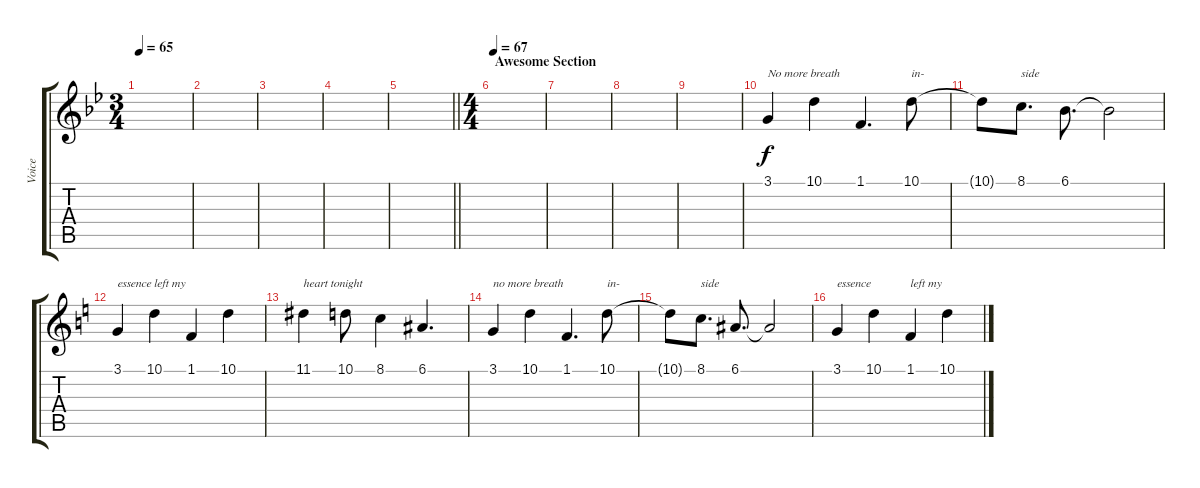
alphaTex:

\track ("Voice" "Voice") {instrument lead2sawtooth}
\staff {score tabs}
\tuning (E4 B3 G3 D3 A2 D2) {hide}
\ts (3 4)
\tempo 65
\clef g2
\ks bb
|
|
|
|
\barLineRight lightlight
|
\ts (4 4)
\section ("" "Awesome Section")
\tempo 67
|
|
|
|
3.1.4{txt "No more breath" volume 16 instrument lead2sawtooth} 10.1.4 1.1.4{d} 10.1.8{txt "in-"} |
10.1{t}.8 8.1.8{d txt "side"} 6.1.8{d} 6.1{t}.2 |
\ks c
3.1.4{txt "essence left my"} 10.1.4 1.1.4 10.1.4 |
11.1.4{txt "heart tonight"} 10.1.8 8.1.4 6.1.4{d} |
3.1.4{txt "no more breath"} 10.1.4 1.1.4{d} 10.1.8{txt "in-"} |
10.1{t}.8 8.1.8{d txt "side"} 6.1.8{d} 6.1{t}.2 |
3.1.4{txt "essence"} 10.1.4 1.1.4{txt "left my"} 10.1.4
